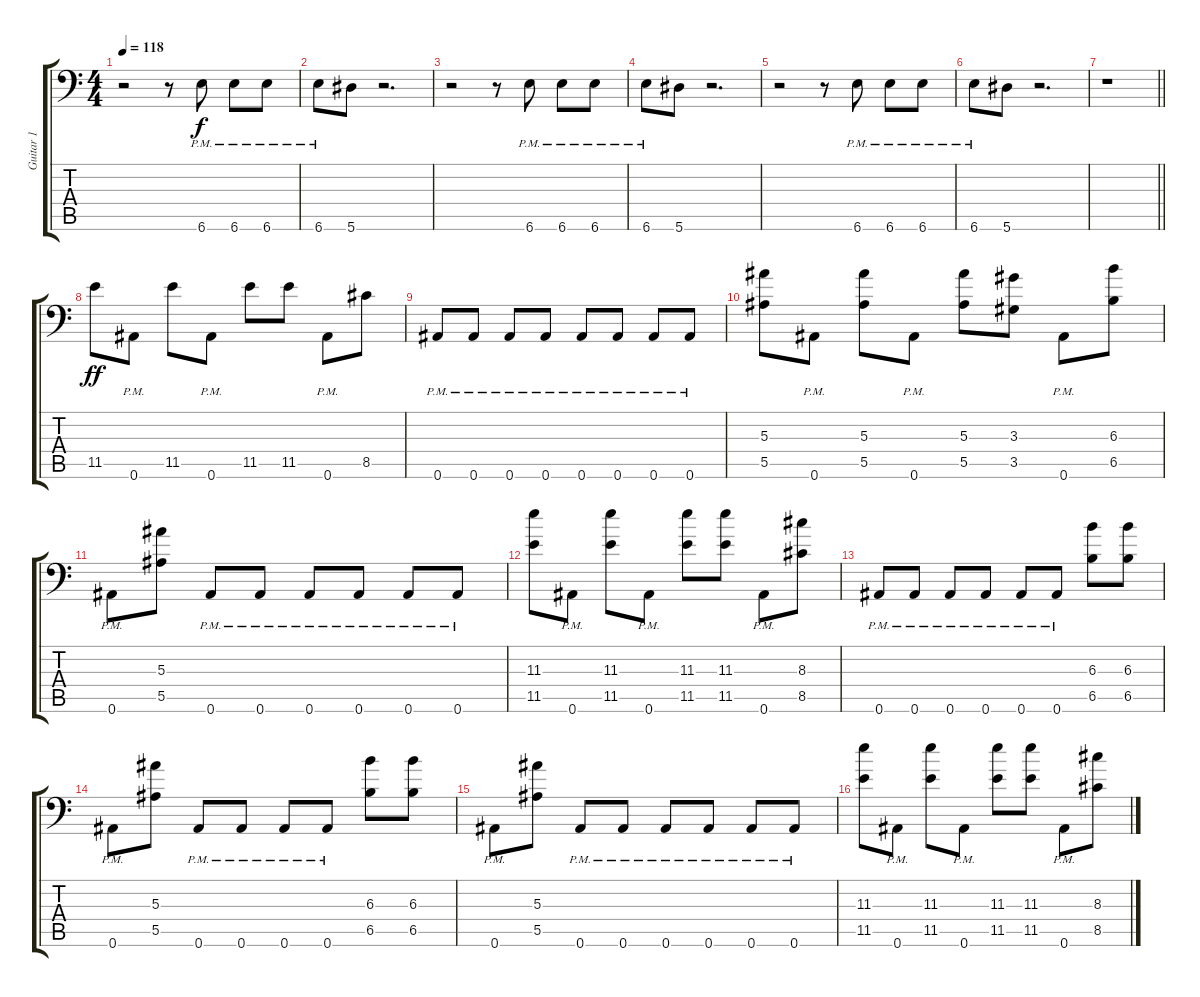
\track ("Guitar 1" "Guitar 1") {instrument electricguitarjazz}
\staff {score tabs}
\tuning (D4 Bb3 F3 Bb2 F2 Bb1) {hide}
\ts (4 4)
\tempo 118
\clef f4
\ks c
r.2{dy f} r.8 6.6{pm}.8 6.6{pm}.8 6.6{pm}.8 |
6.6{pm}.8 5.6.8 r.2{d} |
r.2 r.8 6.6{pm}.8 6.6{pm}.8 6.6{pm}.8 |
6.6{pm}.8 5.6.8 r.2{d} |
r.2 r.8 6.6{pm}.8 6.6{pm}.8 6.6{pm}.8 |
6.6{pm}.8 5.6.8 r.2{d} |
\barLineRight lightlight
r.1 |
11.5.8{dy ff} 0.6{pm}.8 11.5.8 0.6{pm}.8 11.5.8 11.5.8 0.6{pm}.8 8.5.8 |
0.6{pm}.8 0.6{pm}.8 0.6{pm}.8 0.6{pm}.8 0.6{pm}.8 0.6{pm}.8 0.6{pm}.8 0.6{pm}.8 |
(5.3 5.5).8 0.6{pm}.8 (5.3 5.5).8 0.6{pm}.8 (5.3 5.5).8 (3.3 3.5).8 0.6{pm}.8 (6.3 6.5).8 |
0.6{pm}.8 (5.3 5.5).8 0.6{pm}.8 0.6{pm}.8 0.6{pm}.8 0.6{pm}.8 0.6{pm}.8 0.6{pm}.8 |
(11.3 11.5).8 0.6{pm}.8 (11.3 11.5).8 0.6{pm}.8 (11.3 11.5).8 (11.3 11.5).8 0.6{pm}.8 (8.3 8.5).8 |
0.6{pm}.8 0.6{pm}.8 0.6{pm}.8 0.6{pm}.8 0.6{pm}.8 0.6{pm}.8 (6.3 6.5).8 (6.3 6.5).8 |
0.6{pm}.8 (5.3 5.5).8 0.6{pm}.8 0.6{pm}.8 0.6{pm}.8 0.6{pm}.8 (6.3 6.5).8 (6.3 6.5).8 |
0.6{pm}.8 (5.3 5.5).8 0.6{pm}.8 0.6{pm}.8 0.6{pm}.8 0.6{pm}.8 0.6{pm}.8 0.6{pm}.8 |
(11.3 11.5).8 0.6{pm}.8 (11.3 11.5).8 0.6{pm}.8 (11.3 11.5).8 (11.3 11.5).8 0.6{pm}.8 (8.3 8.5).8
